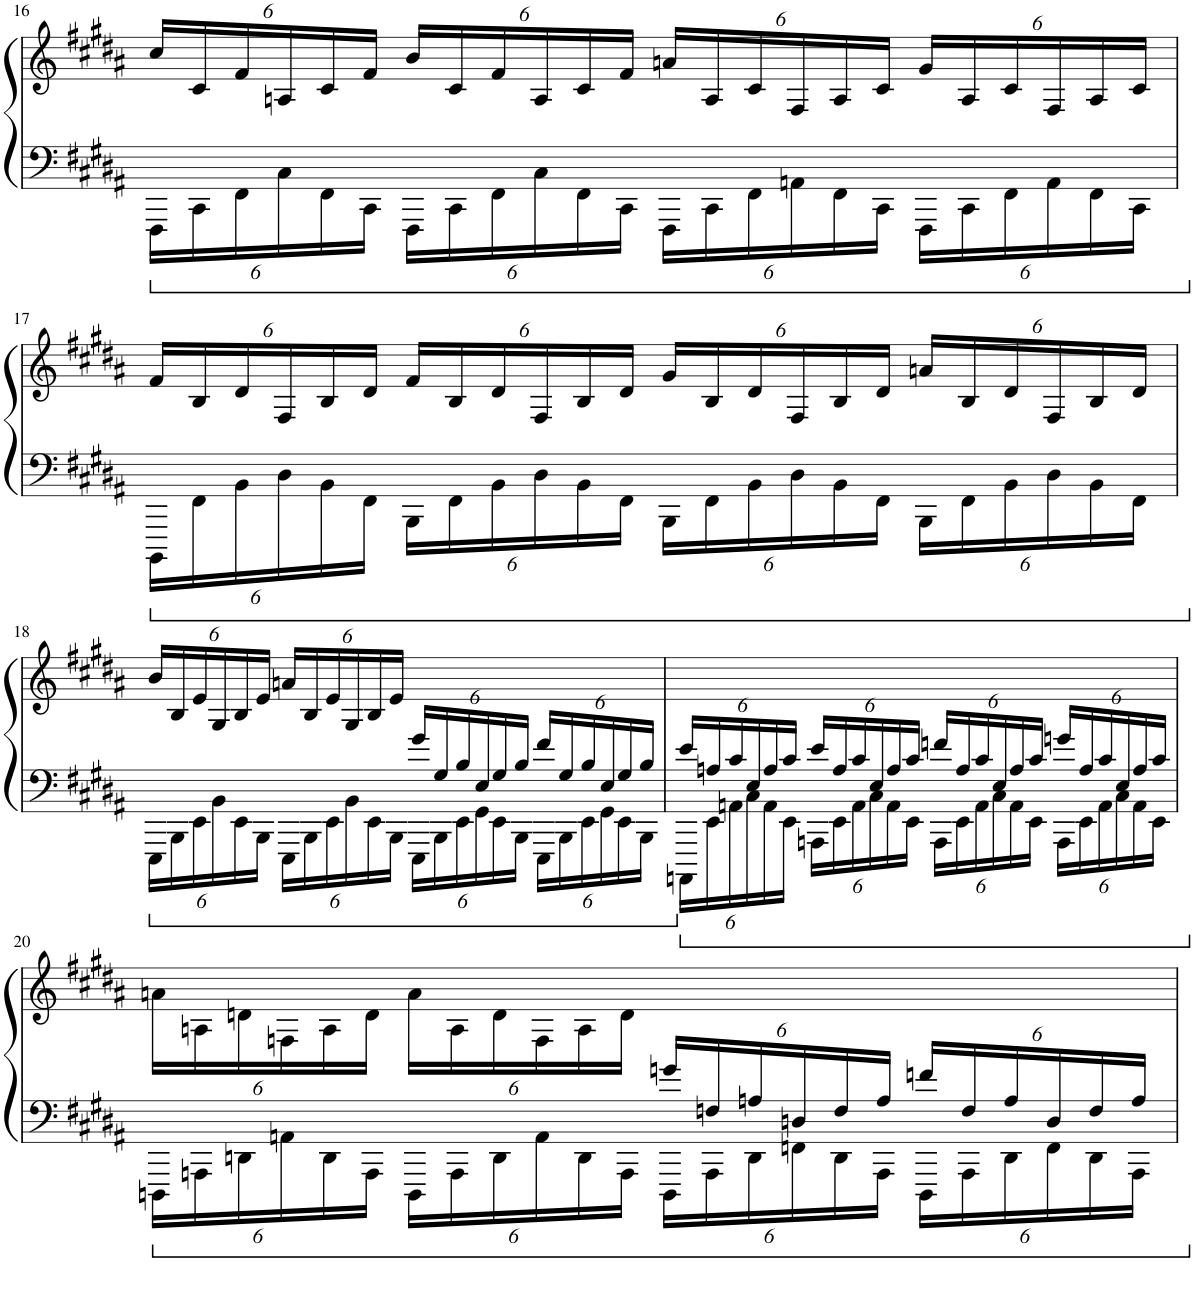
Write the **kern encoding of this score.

**kern	**kern
*part1	*part1
*staff2	*staff1
*I"Piano	*
*I'Pno.	*
!!LO:PB:g=z
*clefF4	*clefG2
*k[f#c#g#d#a#]	*k[f#c#g#d#a#]
*M4/4	*M4/4
*Xbrackettup	*Xbrackettup
=16	=16
24FFF#\LL	24cc#/LL
24CC#\	24c#/
24FF#\	24f#/
24C#\	24An/
24FF#\	24c#/
24CC#\JJ	24f#/JJ
24FFF#\LL	24b/LL
24CC#\	24c#/
24FF#\	24f#/
24C#\	24A/
24FF#\	24c#/
24CC#\JJ	24f#/JJ
24FFF#\LL	24an/LL
24CC#\	24A/
24FF#\	24c#/
24AAn\	24F#/
24FF#\	24A/
24CC#\JJ	24c#/JJ
24FFF#\LL	24g#/LL
24CC#\	24A/
24FF#\	24c#/
24AA\	24F#/
24FF#\	24A/
24CC#\JJ	24c#/JJ
!!LO:LB:g=z
=17	=17
24BBBB\LL	24f#/LL
24FF#\	24B/
24BB\	24d#/
24D#\	24F#/
24BB\	24B/
24FF#\JJ	24d#/JJ
24BBB\LL	24f#/LL
24FF#\	24B/
24BB\	24d#/
24D#\	24F#/
24BB\	24B/
24FF#\JJ	24d#/JJ
24BBB\LL	24g#/LL
24FF#\	24B/
24BB\	24d#/
24D#\	24F#/
24BB\	24B/
24FF#\JJ	24d#/JJ
24BBB\LL	24an/LL
24FF#\	24B/
24BB\	24d#/
24D#\	24F#/
24BB\	24B/
24FF#\JJ	24d#/JJ
!!LO:LB:g=z
=18	=18
*^	*
2ryy	24EEE\LL	24b/LL
.	24BBB\	24B/
.	24EE\	24e/
.	24BB\	24G#/
.	24EE\	24B/
.	24BBB\JJ	24e/JJ
.	24EEE\LL	24an/LL
.	24BBB\	24B/
.	24EE\	24e/
.	24BB\	24G#/
.	24EE\	24B/
.	24BBB\JJ	24e/JJ
24g#/LL	24EEE\LL	2ryy
24G#/	24BBB\	.
24B/	24EE\	.
24E/	24GG#\	.
24G#/	24EE\	.
24B/JJ	24BBB\JJ	.
24f#/LL	24EEE\LL	.
24G#/	24BBB\	.
24B/	24EE\	.
24E/	24GG#\	.
24G#/	24EE\	.
24B/JJ	24BBB\JJ	.
=19	=19	=19
24e/LL	24AAAAn\LL	1ryy
24An/	24EE\	.
24c#/	24AAn\	.
24E/	24C#\	.
24A/	24AA\	.
24c#/JJ	24EE\JJ	.
24e/LL	24AAAn\LL	.
24A/	24EE\	.
24c#/	24AA\	.
24E/	24C#\	.
24A/	24AA\	.
24c#/JJ	24EE\JJ	.
24fn/LL	24AAA\LL	.
24A/	24EE\	.
24c#/	24AA\	.
24E/	24C#\	.
24A/	24AA\	.
24c#/JJ	24EE\JJ	.
24gn/LL	24AAA\LL	.
24A/	24EE\	.
24c#/	24AA\	.
24E/	24C#\	.
24A/	24AA\	.
24c#/JJ	24EE\JJ	.
!!LO:LB:g=z
=20	=20	=20
2ryy	24DDDn\LL	24an\LL
.	24AAAn\	24An\
.	24DDn\	24dn\
.	24AAn\	24Fn\
.	24DD\	24A\
.	24AAA\JJ	24d\JJ
.	24DDD\LL	24a\LL
.	24AAA\	24A\
.	24DD\	24d\
.	24AA\	24F\
.	24DD\	24A\
.	24AAA\JJ	24d\JJ
24gn/LL	24DDD\LL	2ryy
24Fn/	24AAA\	.
24An/	24DD\	.
24Dn/	24FFn\	.
24F/	24DD\	.
24A/JJ	24AAA\JJ	.
24fn/LL	24DDD\LL	.
24F/	24AAA\	.
24A/	24DD\	.
24D/	24FF\	.
24F/	24DD\	.
24A/JJ	24AAA\JJ	.
*v	*v	*
=	=
*-	*-
